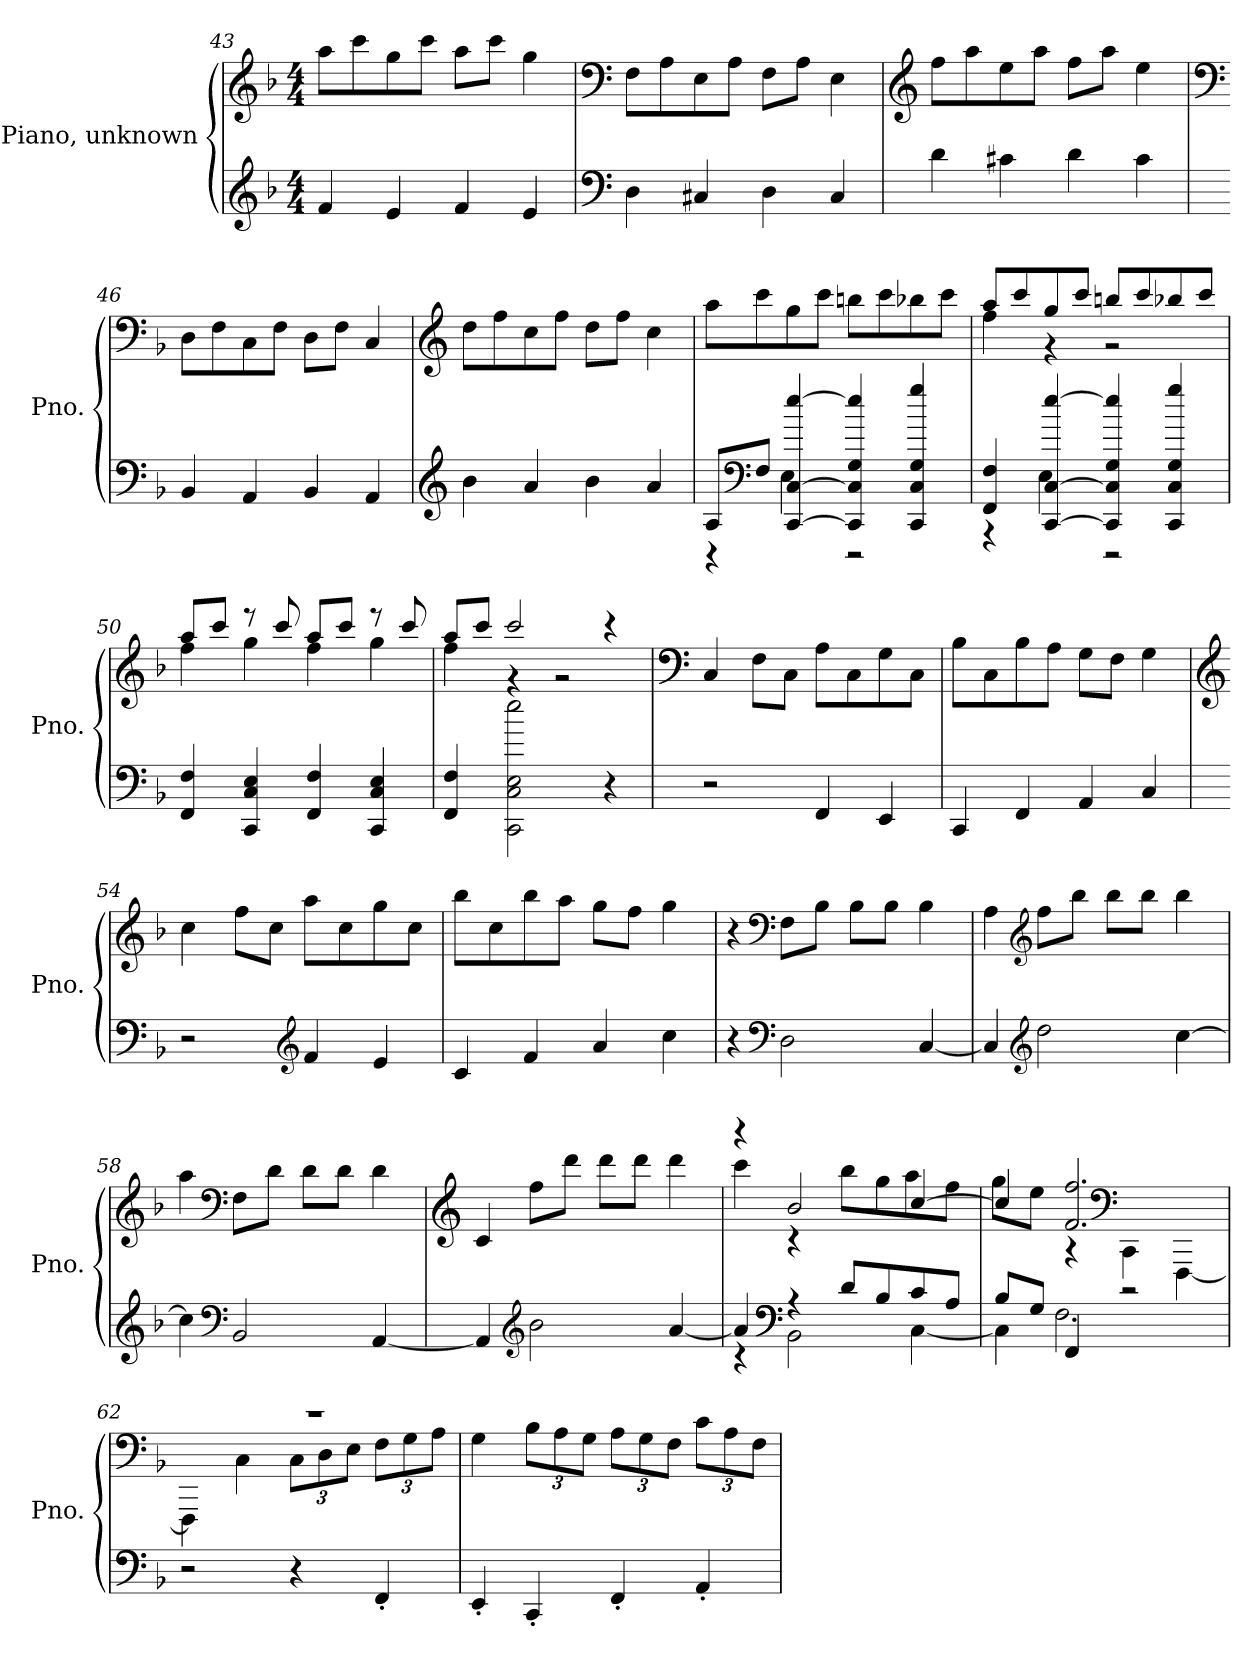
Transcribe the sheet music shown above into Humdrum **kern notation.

**kern	**kern
*part1	*part1
*staff2	*staff1
*I"Piano, unknown	*
*I'Pno.	*
*clefG2	*clefG2
*k[b-]	*k[b-]
*M4/4	*M4/4
=43	=43
4f/	8aa\L
.	8ccc\
4e/	8gg\
.	8ccc\J
4f/	8aa\L
.	8ccc\J
4e/	4gg\
!!LO:LB:g=z
=44	=44
*clefF4	*clefF4
4D\	8F\L
.	8A\
4C#X/	8E\
.	8A\J
4D\	8F\L
.	8A\J
4C#/	4E\
=45	=45
*	*clefG2
4d\	8ff\L
.	8aa\
4c#X\	8ee\
.	8aa\J
4d\	8ff\L
.	8aa\J
4c#\	4ee\
=46	=46
*	*clefF4
4BB-/	8D\L
.	8F\
4AA/	8C\
.	8F\J
4BB-/	8D\L
.	8F\J
4AA/	4C/
=47	=47
*clefG2	*clefG2
4b-\	8dd\L
.	8ff\
4a/	8cc\
.	8ff\J
4b-\	8dd\L
.	8ff\J
4a/	4cc\
!!LO:LB:g=z
=48	=48
*^	*
8A/L	4r	8aa\L
*clefF4	*	*
8F/J	.	8ccc\
[4CC/ [4C/ [4ee/	4E\	8gg\
.	.	8ccc\J
4CC/] 4C/] 4G/ 4ee/]	2r	8bbn\L
.	.	8ccc\
4CC/ 4C/ 4G/ 4gg/	.	8bb-X\
.	.	8ccc\J
=49	=49	=49
*	*	*^
4FF/ 4F/	4r	8aa/L	4ff\
.	.	8ccc/	.
[4CC/ [4C/ [4ee/	4E\	8gg/	4r
.	.	8ccc/J	.
4CC/] 4C/] 4G/ 4ee/]	2r	8bbn/L	2r
.	.	8ccc/	.
4CC/ 4C/ 4G/ 4gg/	.	8bb-X/	.
.	.	8ccc/J	.
*v	*v	*	*
=50	=50	=50
4FF/ 4F/	8aa/L	4ff\
.	8ccc/J	.
4CC/ 4C/ 4E/	8r	4gg\
.	8ccc/	.
4FF/ 4F/	8aa/L	4ff\
.	8ccc/J	.
4CC/ 4C/ 4E/	8r	4gg\
.	8ccc/	.
=51	=51	=51
4FF/ 4F/	8aa/L	4ff\
.	8ccc/J	.
2CC\ 2C\ 2E\ 2ee\	2ccc/	4r
.	.	2r
4r	4r	.
*	*v	*v
!!LO:LB:g=z
=52	=52
*	*clefF4
2r	4C/
.	8F\L
.	8C\J
4FF/	8A\L
.	8C\
4EE/	8G\
.	8C\J
=53	=53
4CC/	8B-\L
.	8C\
4FF/	8B-\
.	8A\J
4AA/	8G\L
.	8F\J
4C/	4G\
=54	=54
*	*clefG2
2r	4cc\
.	8ff\L
.	8cc\J
*clefG2	*
4f/	8aa\L
.	8cc\
4e/	8gg\
.	8cc\J
=55	=55
4c/	8bb-\L
.	8cc\
4f/	8bb-\
.	8aa\J
4a/	8gg\L
.	8ff\J
4cc\	4gg\
=56	=56
4r	4r
*clefF4	*clefF4
2D\	8F\L
.	8B-\J
.	8B-\L
.	8B-\J
[4C/	4B-\
!!LO:PB:g=z
=57	=57
4C/]	4A\
*clefG2	*clefG2
2dd\	8ff\L
.	8bb-\J
.	8bb-\L
.	8bb-\J
[4cc\	4bb-\
=58	=58
4cc\]	4aa\
*clefF4	*clefF4
2BB-/	8F\L
.	8d\J
.	8d\L
.	8d\J
[4AA/	4d\
=59	=59
*	*clefG2
4AA/]	4c/
*clefG2	*
2b-\	8ff\L
.	8ddd\J
.	8ddd\L
.	8ddd\J
[4a/	4ddd\
=60	=60
*^	*^
4a/]	4r	4r	4ccc\
*clefF4	*	*	*
4r	2BB-\	2b-/	4r
8d/L	.	.	8bb-\L
8B-/	.	.	8gg\
8c/	[4C\	[4cc/	8aa\
8A/J	.	.	8ff\J
!!LO:LB:g=z	!!
=61	=61	=61	=61
8B-/L	4C\]	4cc/]	8gg\L
8G/J	.	.	8ee\J
4FF/	2.F\	2.f/ 2.ff/	4r
*	*	*clefF4	*
2r	.	.	4CC\
.	.	.	[4FFF\
*v	*v	*	*
=62	=62	=62
2r	1r	4FFF\]
.	.	4C\
*	*	*Xbrackettup
4r	.	12C\L
.	.	12D\
.	.	12E\J
4FF'/	.	12F\L
.	.	12G\
.	.	12A\J
*	*v	*v
=63	=63
4EE'/	4G\
4CC'/	12B-\L
.	12A\
.	12G\J
4FF'/	12A\L
.	12G\
.	12F\J
4AA'/	12c\L
.	12A\
.	12F\J
=	=
*-	*-
